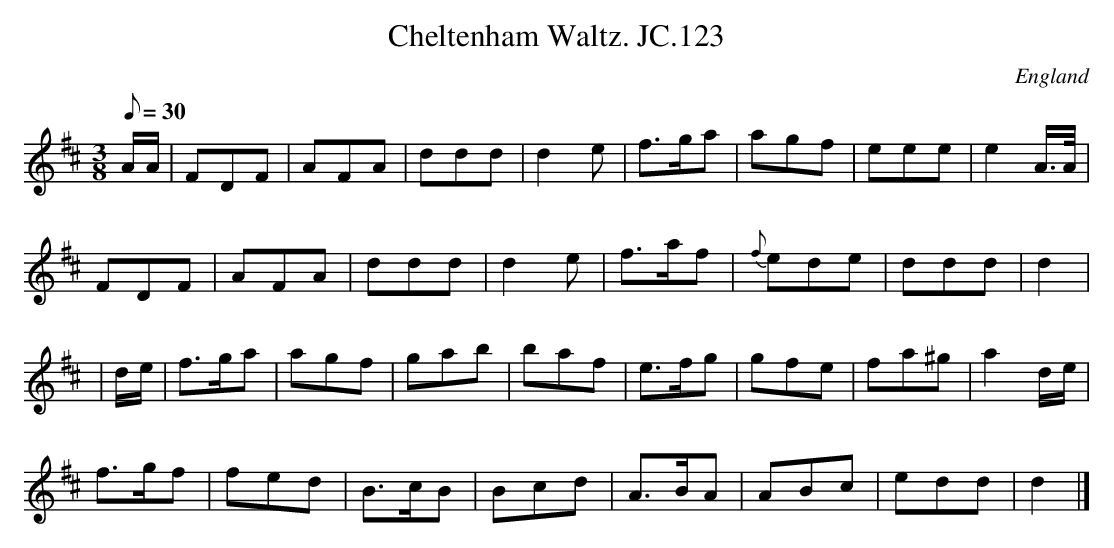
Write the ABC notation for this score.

X:1
T:Cheltenham Waltz. JC.123
M:3/8
L:1/8
Q:30
O:England
K:D
A/A/|FDF|AFA|ddd|d2e|f>ga|agf|eee|e2A/>A/|!
FDF|AFA|ddd|d2e|f>af|{f}ede|ddd|d2|!
|d/e/|f>ga|agf|gab|baf|e>fg|gfe|fa^g|a2d/e/|!
f>gf|fed|B>cB|Bcd|A>BA|ABc|edd|d2|]
